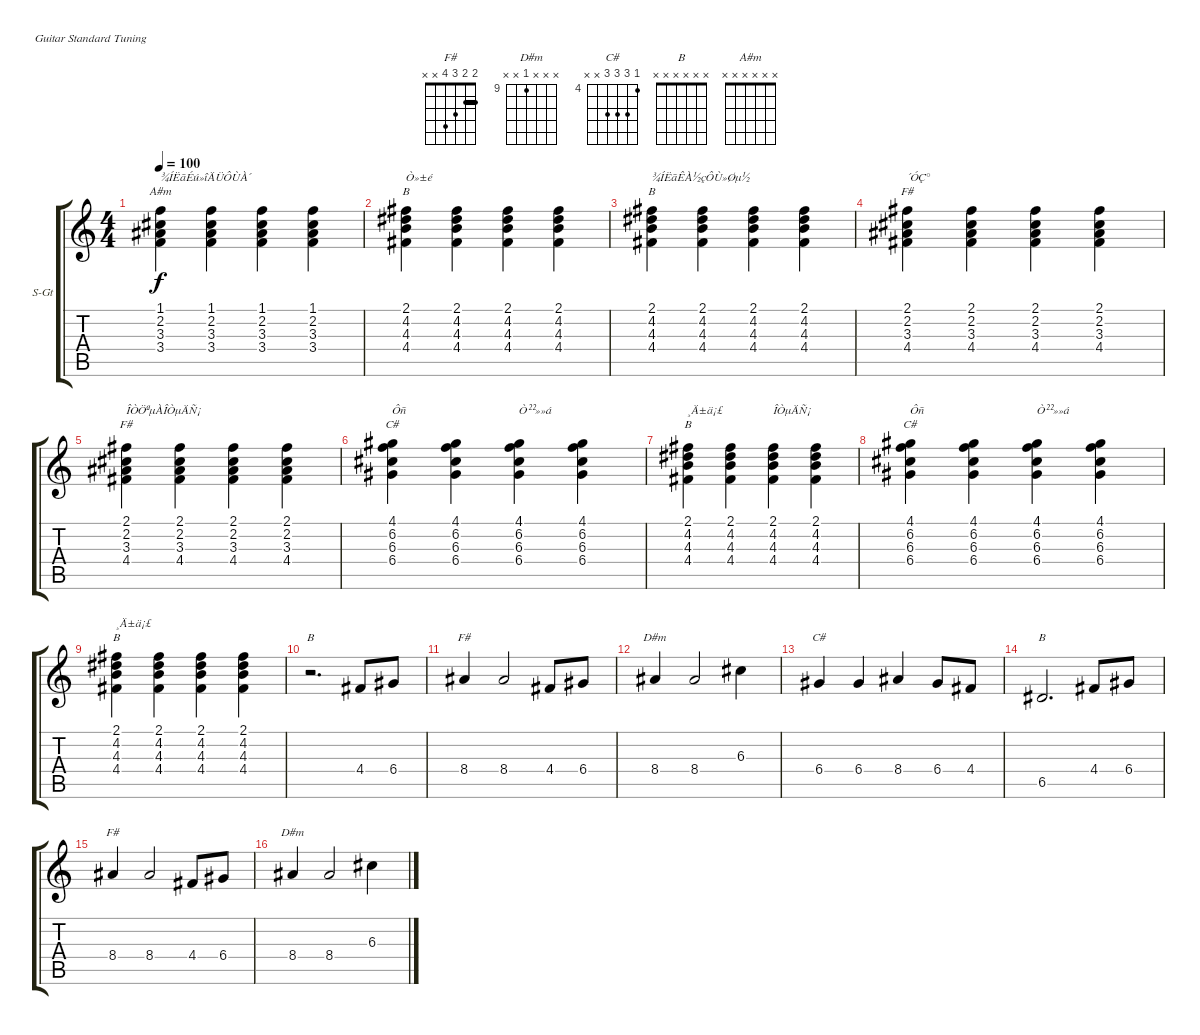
\bracketExtendMode groupsimilarinstruments
\firstSystemTrackNameOrientation horizontal
\otherSystemsTrackNameOrientation horizontal
\track ("F#µ÷¼üÅÌ" "S-Gt") {instrument electricgrandpiano}
\staff {score tabs}
\tuning (E4 B3 G3 D3 A2 E2)
\displaytranspose 12
\chord ("F#" x x x 9 x x) {firstfret 9}
\chord ("D#m" x x x 9 x x) {firstfret 9}
\chord ("C#" x x x 7 x x) {firstfret 7}
\chord ("B" x x x x 7 x) {firstfret 7}
\chord ("B" 2 4 4 4 x x)
\chord ("F#" 2 2 3 4 x x) {barre 2}
\chord ("C#" 4 6 6 6 x x) {firstfret 4}
\chord ("A#m" x x x x x x)
\chord ("B" x x x x x x)
\ts (4 4)
\tempo 100
\clef g2
\ks c
(1.1 2.2 3.3 3.4).4{ch "A#m" txt "¾ÍËãÉú»îÄÜÔÙÀ´" dy f} (1.1 2.2 3.3 3.4).4 (1.1 2.2 3.3 3.4).4 (1.1 2.2 3.3 3.4).4 |
(2.1 4.2 4.3 4.4).4{ch "B" txt "Ò»±é"} (2.1 4.2 4.3 4.4).4 (2.1 4.2 4.3 4.4).4 (2.1 4.2 4.3 4.4).4 |
(2.1 4.2 4.3 4.4).4{ch "B" txt "¾ÍËãÊÀ½çÔÙ»Øµ½"} (2.1 4.2 4.3 4.4).4 (2.1 4.2 4.3 4.4).4 (2.1 4.2 4.3 4.4).4 |
(2.1 2.2 3.3 4.4).4{ch "F#" txt "´ÓÇ°"} (2.1 2.2 3.3 4.4).4 (2.1 2.2 3.3 4.4).4 (2.1 2.2 3.3 4.4).4 |
(2.1 2.2 3.3 4.4).4{ch "F#" txt "ÎÒÖªµÀÎÒµÄÑ¡"} (2.1 2.2 3.3 4.4).4 (2.1 2.2 3.3 4.4).4 (2.1 2.2 3.3 4.4).4 |
(4.1 6.2 6.3 6.4).4{ch "C#" txt "Ôñ"} (4.1 6.2 6.3 6.4).4 (4.1 6.2 6.3 6.4).4{txt "Ò²²»»á"} (4.1 6.2 6.3 6.4).4 |
(2.1 4.2 4.3 4.4).4{ch "B" txt "¸Ä±ä¡£"} (2.1 4.2 4.3 4.4).4 (2.1 4.2 4.3 4.4).4{txt "ÎÒµÄÑ¡"} (2.1 4.2 4.3 4.4).4 |
(4.1 6.2 6.3 6.4).4{ch "C#" txt "Ôñ"} (4.1 6.2 6.3 6.4).4 (4.1 6.2 6.3 6.4).4{txt "Ò²²»»á"} (4.1 6.2 6.3 6.4).4 |
(2.1 4.2 4.3 4.4).4{ch "B" txt "¸Ä±ä¡£"} (2.1 4.2 4.3 4.4).4 (2.1 4.2 4.3 4.4).4 (2.1 4.2 4.3 4.4).4 |
r.2{d ch "B"} 4.4.8 6.4.8 |
8.4.4{ch "F#"} 8.4.2 4.4.8 6.4.8 |
8.4.4{ch "D#m"} 8.4.2 6.3.4 |
6.4.4{ch "C#"} 6.4.4 8.4.4 6.4.8 4.4.8 |
6.5.2{d ch "B"} 4.4.8 6.4.8 |
8.4.4{ch "F#"} 8.4.2 4.4.8 6.4.8 |
8.4.4{ch "D#m"} 8.4.2 6.3.4
